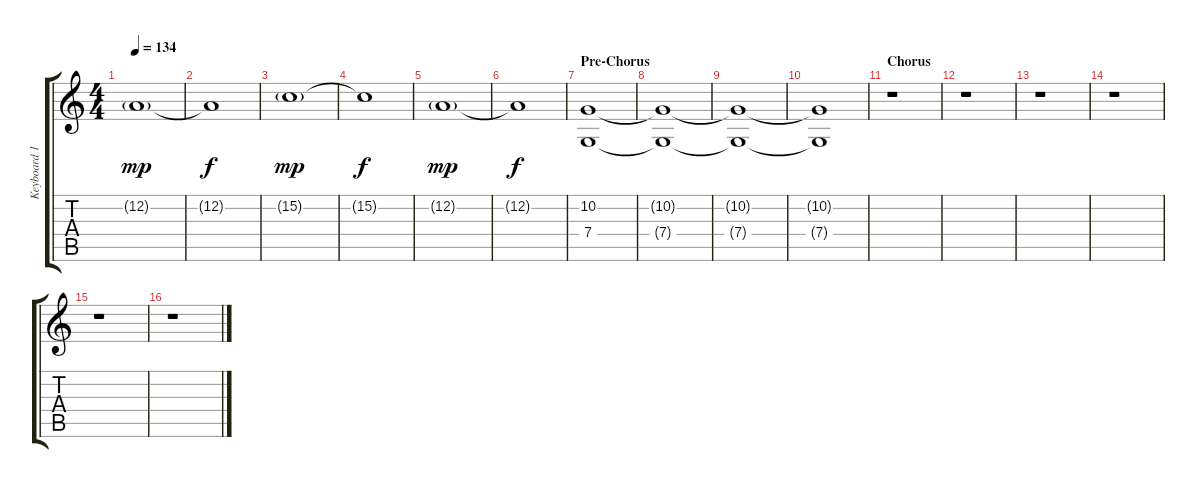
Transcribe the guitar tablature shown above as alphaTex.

\track ("Keyboard 1" "Keyboard 1") {instrument voiceoohs}
\staff {score tabs}
\tuning (D4 A3 F3 C3 G2 D2) {hide}
\ts (4 4)
\tempo 134
\clef g2
\ks c
12.2{g}.1{dy mp} |
12.2{t}.1{dy f} |
15.2{g}.1{dy mp} |
15.2{t}.1{dy f} |
12.2{g}.1{dy mp} |
12.2{t}.1{dy f} |
\section ("" "Pre-Chorus")
(10.2 7.4).1{volume 13 instrument stringensemble1} |
(10.2{t} 7.4{t}).1 |
(10.2{t} 7.4{t}).1 |
(10.2{t} 7.4{t}).1 |
\section ("" "Chorus")
r.1 |
r.1 |
r.1 |
r.1 |
r.1 |
r.1
